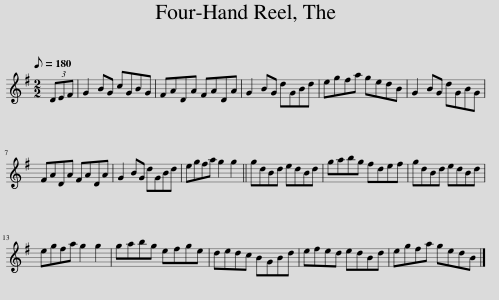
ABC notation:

X:1
L:1/8
Q:1/8=180
M:2/2
I:linebreak $
K:G
V:1 treble
V:1
 (3DEF | G2 BG cGBG | FADA FADA | G2 BG dGBd | egfa gedB | %5
 G2 BG dGBG |$ FADA FADA | G2 BG dGBd | egfa g2 g2 || gdBd edBd | %10
 gabg fdef | gdBd edBd |$ egfa g2 g2 | gabg efge | dedc BGBd | %15
 efed edBd | egfa gedB |] %17
